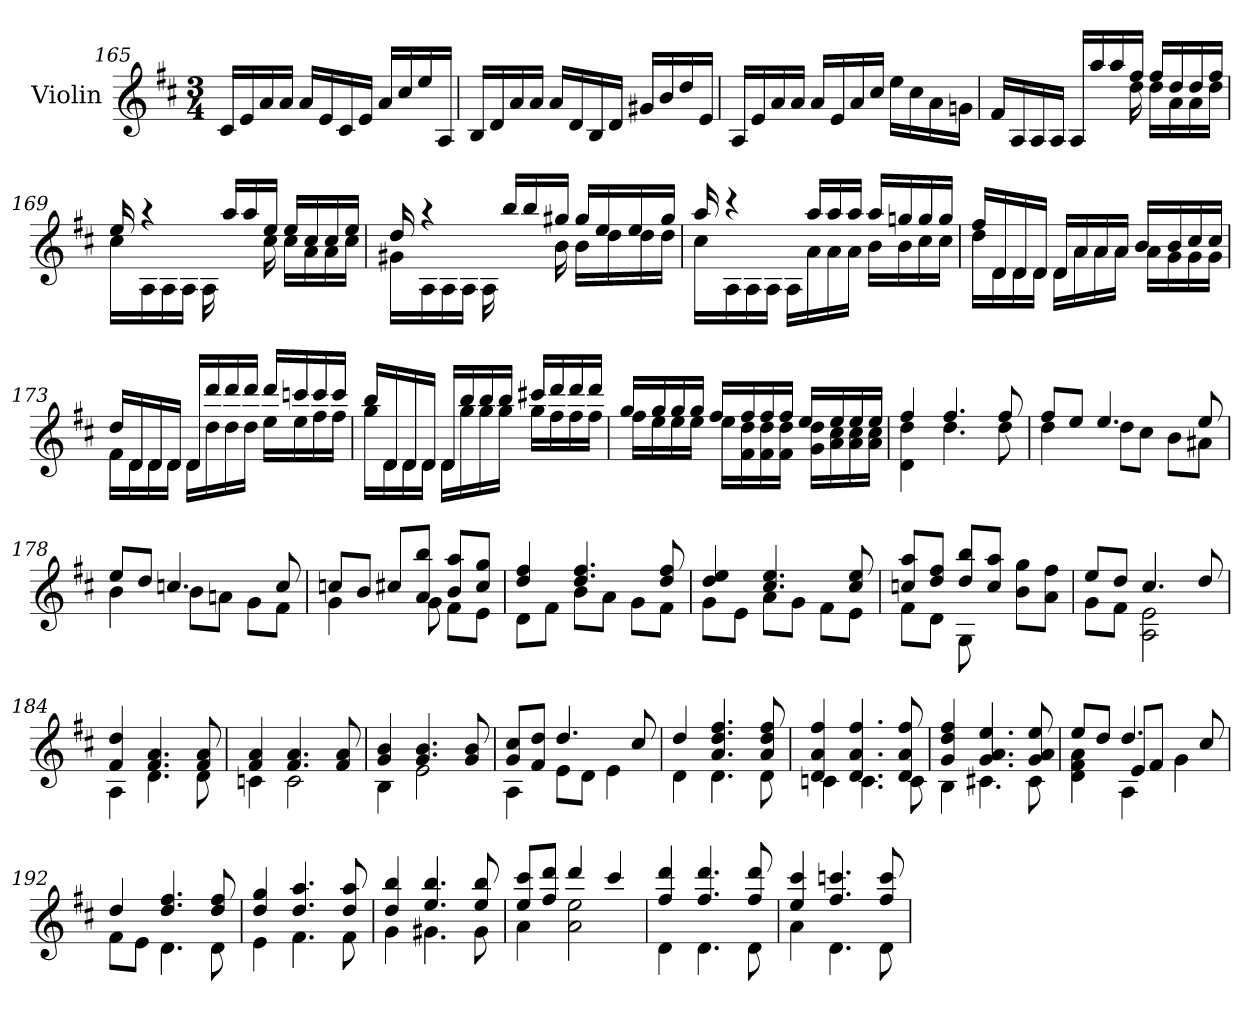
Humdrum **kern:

**kern
*part1
*staff1
*I"Violin
*I'Vln.
*clefG2
*k[f#c#]
*M3/4
=165
16c#/LL
16e/
16a/
16a/JJ
16a/LL
16e/
16c#/
16e/JJ
16a/LL
16cc#/
16ee/
16A/JJ
=166
16B/LL
16d/
16a/
16a/JJ
16a/LL
16d/
16B/
16d/JJ
16g#X/LL
16b/
16dd/
16e/JJ
!!LO:LB:g=z
=167
16A/LL
16e/
16a/
16a/JJ
16a/LL
16e/
16a/
16cc#/JJ
16ee\LL
16cc#\
16a\
16gn\JJ
=168
*^
16f#/LL	4..ryy
16A/	.
16A/	.
16A/JJ	.
16A/LL	.
16aa/	.
16aa/	.
16ff#/JJ	16dd\
16ff#/LL	16dd\LL
16dd/	16a\
16dd/	16a\
16ff#/JJ	16dd\JJ
=169	=169
16ee/	16cc#\LL
4r	16A\
.	16A\
.	16A\JJ
.	16A\
16aa/LL	8ryy
16aa/	.
16ee/JJ	16cc#\
16ee/LL	16cc#\LL
16cc#/	16a\
16cc#/	16a\
16ee/JJ	16cc#\JJ
!!LO:LB:g=z	!!
=170	=170
16dd/	16g#X\LL
4r	16A\
.	16A\
.	16A\JJ
.	16A\
16bb/LL	8ryy
16bb/	.
16gg#X/JJ	16b\
16gg#/LL	16b\LL
16ee/	16dd\
16ee/	16dd\
16gg#/JJ	16dd\JJ
=171	=171
16aa/	16cc#\LL
4r	16A\
.	16A\
.	16A\JJ
.	16A\LL
16aa/LL	16a\
16aa/	16a\
16aa/JJ	16a\JJ
16aa/LL	16b\LL
16ggn/	16b\
16gg/	16cc#\
16gg/JJ	16cc#\JJ
=172	=172
16ff#/LL	16dd\LL
16d/	16d\
16d/	16d\
16d/JJ	16d\JJ
16d/LL	16d\LL
16a/	16a\
16a/	16a\
16a/JJ	16a\JJ
16b/LL	16a\LL
16b/	16g\
16cc#/	16g\
16cc#/JJ	16g\JJ
!!LO:LB:g=z	!!
=173	=173
16dd/LL	16f#\LL
16d/	16d\
16d/	16d\
16d/JJ	16d\JJ
16d/LL	16d\LL
16ddd/	16dd\
16ddd/	16dd\
16ddd/JJ	16dd\JJ
16ddd/LL	16ee\LL
16cccn/	16ee\
16ccc/	16ff#\
16ccc/JJ	16ff#\JJ
=174	=174
16bb/LL	16gg\LL
16d/	16d\
16d/	16d\
16d/JJ	16d\JJ
16d/LL	16d\LL
16bb/	16gg\
16bb/	16gg\
16bb/JJ	16gg\JJ
16ccc#X/LL	16gg\LL
16ddd/	16ff#\
16ddd/	16ff#\
16ddd/JJ	16ff#\JJ
=175	=175
16gg/LL	16ff#\LL
16gg/	16ee\
16gg/	16ee\
16gg/JJ	16ee\JJ
16ff#/LL	16ee\LL
16ff#/	16f#\ 16dd\
16ff#/	16f#\ 16dd\
16ff#/JJ	16f#\ 16dd\JJ
16ee/LL	16g\ 16dd\LL
16ee/	16a\ 16cc#\
16ee/	16a\ 16cc#\
16ee/JJ	16a\ 16cc#\JJ
!!LO:LB:g=z	!!
=176	=176
4ff#/	4d\ 4dd\
4.ff#/	4.dd\
8ff#/	8dd\
=177	=177
8ff#/L	4dd\
8ee/J	.
4.ee/	8dd\L
.	8cc#\J
.	8b\L
8ee/	8a#X\J
=178	=178
8ee/L	4b\
8dd/J	.
4.ccn/	8b\L
.	8an\J
.	8g\L
8cc/	8f#\J
=179	=179
8ccn/L	4g\
8b/J	.
8cc#X/L	8ryy
8a/ 8bb/J	8g\
8b/ 8aa/L	8f#\L
8cc#/ 8gg/J	8e\J
=180	=180
4dd/ 4ff#/	8d\L
.	8f#\J
4.dd/ 4.ff#/	8b\L
.	8a\J
.	8g\L
8dd/ 8ff#/	8f#\J
!!LO:LB:g=z	!!
=181	=181
4dd/ 4ee/	8g\L
.	8e\J
4.cc#/ 4.ee/	8a\L
.	8g\J
.	8f#\L
8cc#/ 8ee/	8e\J
=182	=182
8ccn/ 8aa/L	8f#\L
8dd/ 8ff#/J	8d\J
8dd/ 8bb/L	8G\
8cc/ 8aa/J	4.ryy
8b\ 8gg\L	.
8a\ 8ff#\J	.
=183	=183
8ee/L	8g\L
8dd/J	8f#\J
4.cc#/	2A\ 2e\
8dd/	.
=184	=184
4f#/ 4dd/	4A\
4.f#/ 4.a/	4.d\
8f#/ 8a/	8d\
=185	=185
4f#/ 4a/	4cn\
4.f#/ 4.a/	2c\
8f#/ 8a/	.
=186	=186
4g/ 4b/	4B\
4.g/ 4.b/	2e\
8g/ 8b/	.
=187	=187
8g/ 8cc#/L	4A\
8f#/ 8dd/J	.
4.dd/	8e\L
.	8d\J
.	4e\
8cc#/	.
=188	=188
4dd/	4d\
4.a/ 4.dd/ 4.ff#/	4.d\
8a/ 8dd/ 8ff#/	8d\
!!LO:LB:g=z	!!
=189	=189
4d/ 4a/ 4ff#/	4cn\
4.d/ 4.a/ 4.ff#/	4.c\
8d/ 8a/ 8ff#/	8c\
=190	=190
4g/ 4dd/ 4ff#/	4B\
4.g/ 4.a/ 4.ee/	4.c#X\
8g/ 8a/ 8ee/	8c#\
=191	=191
*	*^
8ee/L	4d\ 4f#\ 4a\	4ryy
8dd/J	.	.
4.dd/	8e/L	4A\
.	8f#/J	.
.	4g\	4ryy
8cc#/	.	.
*	*v	*v
=192	=192
4dd/	8f#\L
.	8e\J
4.dd/ 4.ff#/	4.d\
8dd/ 8ff#/	8d\
=193	=193
4dd/ 4gg/	4e\
4.dd/ 4.aa/	4.f#\
8dd/ 8aa/	8f#\
=194	=194
4dd/ 4bb/	4g\
4.ee/ 4.bb/	4.g#X\
8ee/ 8bb/	8g#\
=195	=195
8ee/ 8ccc#/L	4a\
8ff#/ 8ddd/J	.
4ddd/	2a\ 2ee\
4ccc#/	.
!!LO:LB:g=z	!!
=196	=196
4ff#/ 4ddd/	4d\
4.ff#/ 4.ddd/	4.d\
8ff#/ 8ddd/	8d\
=197	=197
4ee/ 4ccc#/	4a\
4.ff#/ 4.cccn/	4.d\
8ff#/ 8ccc/	8d\
*v	*v
=
*-
